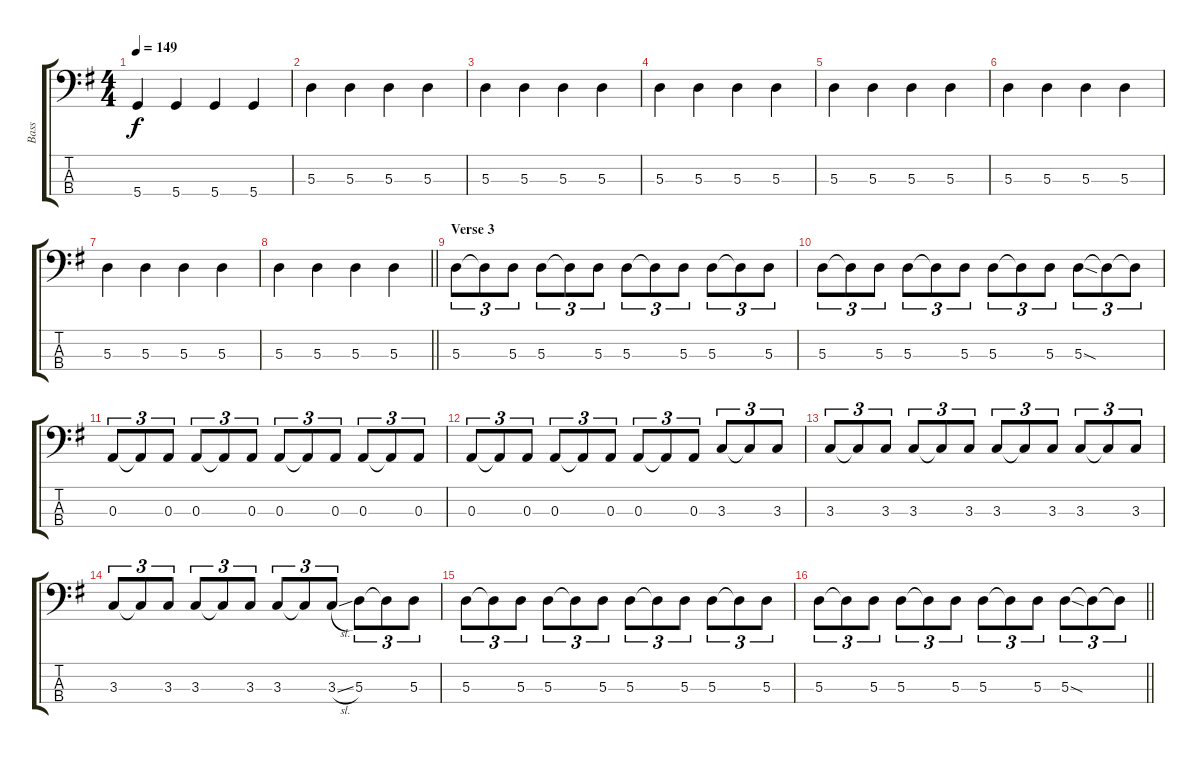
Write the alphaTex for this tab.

\track ("Bass" "Bass") {instrument electricbasspick}
\staff {score tabs}
\tuning (G2 D2 A1 D1) {hide}
\ts (4 4)
\tempo 149
\clef f4
\ks g
5.4.4{dy f} 5.4.4 5.4.4 5.4.4 |
5.3.4 5.3.4 5.3.4 5.3.4 |
5.3.4 5.3.4 5.3.4 5.3.4 |
5.3.4 5.3.4 5.3.4 5.3.4 |
5.3.4 5.3.4 5.3.4 5.3.4 |
5.3.4 5.3.4 5.3.4 5.3.4 |
5.3.4 5.3.4 5.3.4 5.3.4 |
\barLineRight lightlight
5.3.4 5.3.4 5.3.4 5.3.4 |
\section ("" "Verse 3")
5.3.8{tu (3 2)} 5.3{t}.8{tu (3 2)} 5.3.8{tu (3 2)} 5.3.8{tu (3 2)} 5.3{t}.8{tu (3 2)} 5.3.8{tu (3 2)} 5.3.8{tu (3 2)} 5.3{t}.8{tu (3 2)} 5.3.8{tu (3 2)} 5.3.8{tu (3 2)} 5.3{t}.8{tu (3 2)} 5.3.8{tu (3 2)} |
5.3.8{tu (3 2)} 5.3{t}.8{tu (3 2)} 5.3.8{tu (3 2)} 5.3.8{tu (3 2)} 5.3{t}.8{tu (3 2)} 5.3.8{tu (3 2)} 5.3.8{tu (3 2)} 5.3{t}.8{tu (3 2)} 5.3.8{tu (3 2)} 5.3{sod}.8{tu (3 2)} 5.3{t}.8{tu (3 2)} 5.3{t}.8{tu (3 2)} |
0.3.8{tu (3 2)} 0.3{t}.8{tu (3 2)} 0.3.8{tu (3 2)} 0.3.8{tu (3 2)} 0.3{t}.8{tu (3 2)} 0.3.8{tu (3 2)} 0.3.8{tu (3 2)} 0.3{t}.8{tu (3 2)} 0.3.8{tu (3 2)} 0.3.8{tu (3 2)} 0.3{t}.8{tu (3 2)} 0.3.8{tu (3 2)} |
0.3.8{tu (3 2)} 0.3{t}.8{tu (3 2)} 0.3.8{tu (3 2)} 0.3.8{tu (3 2)} 0.3{t}.8{tu (3 2)} 0.3.8{tu (3 2)} 0.3.8{tu (3 2)} 0.3{t}.8{tu (3 2)} 0.3.8{tu (3 2)} 3.3.8{tu (3 2)} 3.3{t}.8{tu (3 2)} 3.3.8{tu (3 2)} |
3.3.8{tu (3 2)} 3.3{t}.8{tu (3 2)} 3.3.8{tu (3 2)} 3.3.8{tu (3 2)} 3.3{t}.8{tu (3 2)} 3.3.8{tu (3 2)} 3.3.8{tu (3 2)} 3.3{t}.8{tu (3 2)} 3.3.8{tu (3 2)} 3.3.8{tu (3 2)} 3.3{t}.8{tu (3 2)} 3.3.8{tu (3 2)} |
3.3.8{tu (3 2)} 3.3{t}.8{tu (3 2)} 3.3.8{tu (3 2)} 3.3.8{tu (3 2)} 3.3{t}.8{tu (3 2)} 3.3.8{tu (3 2)} 3.3.8{tu (3 2)} 3.3{t}.8{tu (3 2)} 3.3{sl}.8{tu (3 2)} 5.3.8{tu (3 2)} 5.3{t}.8{tu (3 2)} 5.3.8{tu (3 2)} |
5.3.8{tu (3 2)} 5.3{t}.8{tu (3 2)} 5.3.8{tu (3 2)} 5.3.8{tu (3 2)} 5.3{t}.8{tu (3 2)} 5.3.8{tu (3 2)} 5.3.8{tu (3 2)} 5.3{t}.8{tu (3 2)} 5.3.8{tu (3 2)} 5.3.8{tu (3 2)} 5.3{t}.8{tu (3 2)} 5.3.8{tu (3 2)} |
\barLineRight lightlight
5.3.8{tu (3 2)} 5.3{t}.8{tu (3 2)} 5.3.8{tu (3 2)} 5.3.8{tu (3 2)} 5.3{t}.8{tu (3 2)} 5.3.8{tu (3 2)} 5.3.8{tu (3 2)} 5.3{t}.8{tu (3 2)} 5.3.8{tu (3 2)} 5.3{sod}.8{tu (3 2)} 5.3{t}.8{tu (3 2)} 5.3{t}.8{tu (3 2)}
